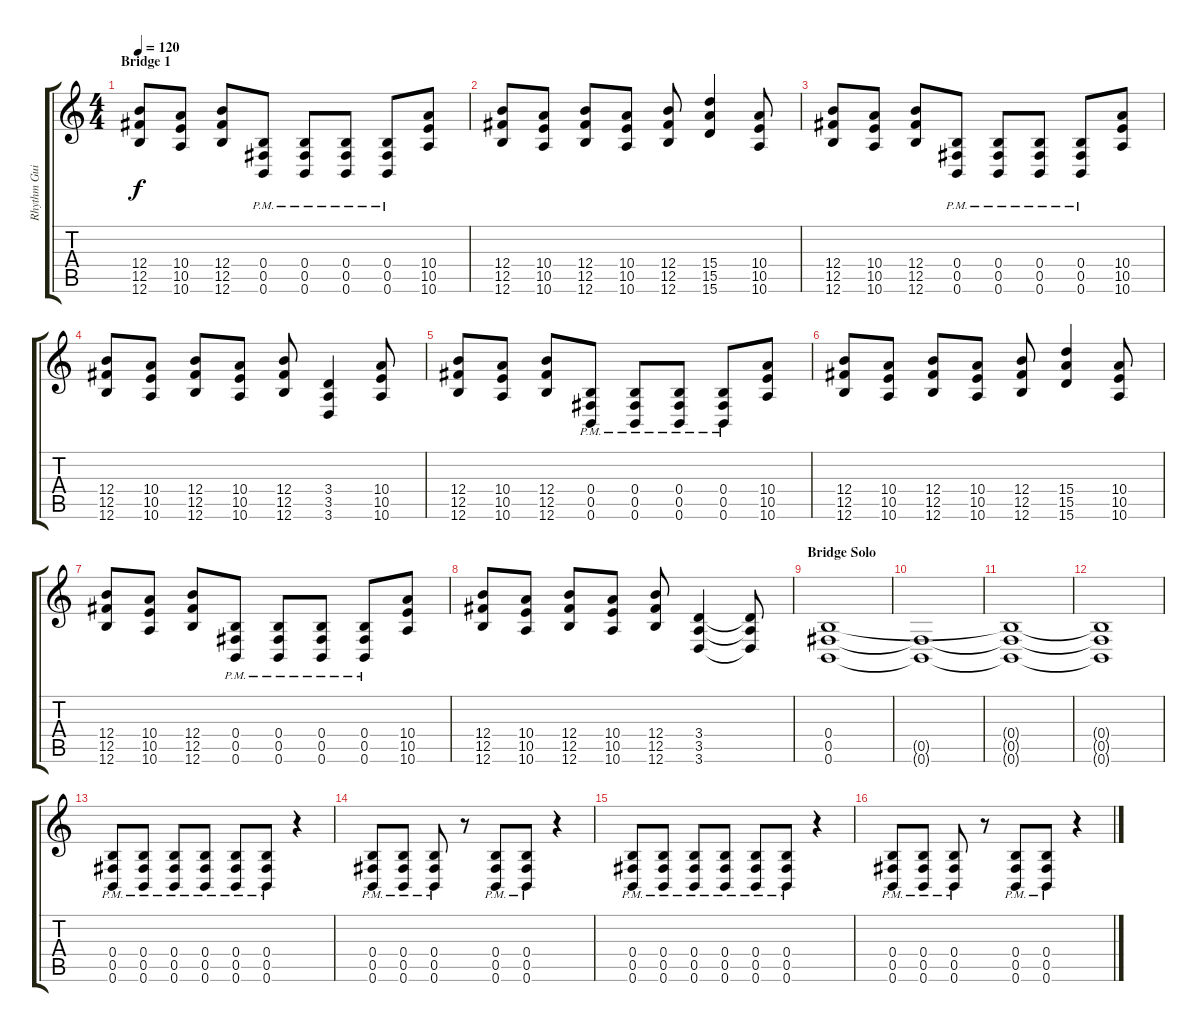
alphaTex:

\track ("Rhythm Guitar" "Rhythm Gui") {instrument overdrivenguitar}
\staff {score tabs}
\tuning (Db4 Ab3 E3 B2 Gb2 B1) {hide}
\ts (4 4)
\section ("" "Bridge 1")
\tempo 120
\clef g2
\ks c
(12.4 12.5 12.6).8{dy f} (10.4 10.5 10.6).8 (12.4 12.5 12.6).8 (0.4{pm} 0.5{pm} 0.6{pm}).8 (0.4{pm} 0.5{pm} 0.6{pm}).8 (0.4{pm} 0.5{pm} 0.6{pm}).8 (0.4{pm} 0.5{pm} 0.6{pm}).8 (10.4 10.5 10.6).8 |
(12.4 12.5 12.6).8 (10.4 10.5 10.6).8 (12.4 12.5 12.6).8 (10.4 10.5 10.6).8 (12.4 12.5 12.6).8 (15.4 15.5 15.6).4 (10.4 10.5 10.6).8 |
(12.4 12.5 12.6).8 (10.4 10.5 10.6).8 (12.4 12.5 12.6).8 (0.4{pm} 0.5{pm} 0.6{pm}).8 (0.4{pm} 0.5{pm} 0.6{pm}).8 (0.4{pm} 0.5{pm} 0.6{pm}).8 (0.4{pm} 0.5{pm} 0.6{pm}).8 (10.4 10.5 10.6).8 |
(12.4 12.5 12.6).8 (10.4 10.5 10.6).8 (12.4 12.5 12.6).8 (10.4 10.5 10.6).8 (12.4 12.5 12.6).8 (3.4 3.5 3.6).4 (10.4 10.5 10.6).8 |
(12.4 12.5 12.6).8 (10.4 10.5 10.6).8 (12.4 12.5 12.6).8 (0.4{pm} 0.5{pm} 0.6{pm}).8 (0.4{pm} 0.5{pm} 0.6{pm}).8 (0.4{pm} 0.5{pm} 0.6{pm}).8 (0.4{pm} 0.5{pm} 0.6{pm}).8 (10.4 10.5 10.6).8 |
(12.4 12.5 12.6).8 (10.4 10.5 10.6).8 (12.4 12.5 12.6).8 (10.4 10.5 10.6).8 (12.4 12.5 12.6).8 (15.4 15.5 15.6).4 (10.4 10.5 10.6).8 |
(12.4 12.5 12.6).8 (10.4 10.5 10.6).8 (12.4 12.5 12.6).8 (0.4{pm} 0.5{pm} 0.6{pm}).8 (0.4{pm} 0.5{pm} 0.6{pm}).8 (0.4{pm} 0.5{pm} 0.6{pm}).8 (0.4{pm} 0.5{pm} 0.6{pm}).8 (10.4 10.5 10.6).8 |
(12.4 12.5 12.6).8 (10.4 10.5 10.6).8 (12.4 12.5 12.6).8 (10.4 10.5 10.6).8 (12.4 12.5 12.6).8 (3.4 3.5 3.6).4 (3.4{t} 3.5{t} 3.6{t}).8 |
\section ("" "Bridge Solo")
(0.4 0.5 0.6).1 |
(0.5{t} 0.6{t}).1 |
(0.4{t} 0.5{t} 0.6{t}).1 |
(0.4{t} 0.5{t} 0.6{t}).1 |
(0.4{pm} 0.5{pm} 0.6{pm}).8{instrument overdrivenguitar} (0.4{pm} 0.5{pm} 0.6{pm}).8 (0.4{pm} 0.5{pm} 0.6{pm}).8 (0.4{pm} 0.5{pm} 0.6{pm}).8 (0.4{pm} 0.5{pm} 0.6{pm}).8 (0.4{pm} 0.5{pm} 0.6{pm}).8 r.4 |
(0.4{pm} 0.5{pm} 0.6{pm}).8 (0.4{pm} 0.5{pm} 0.6{pm}).8 (0.4{pm} 0.5{pm} 0.6{pm}).8 r.8 (0.4{pm} 0.5{pm} 0.6{pm}).8 (0.4{pm} 0.5{pm} 0.6{pm}).8 r.4 |
(0.4{pm} 0.5{pm} 0.6{pm}).8 (0.4{pm} 0.5{pm} 0.6{pm}).8 (0.4{pm} 0.5{pm} 0.6{pm}).8 (0.4{pm} 0.5{pm} 0.6{pm}).8 (0.4{pm} 0.5{pm} 0.6{pm}).8 (0.4{pm} 0.5{pm} 0.6{pm}).8 r.4 |
(0.4{pm} 0.5{pm} 0.6{pm}).8 (0.4{pm} 0.5{pm} 0.6{pm}).8 (0.4{pm} 0.5{pm} 0.6{pm}).8 r.8 (0.4{pm} 0.5{pm} 0.6{pm}).8 (0.4{pm} 0.5{pm} 0.6{pm}).8 r.4
